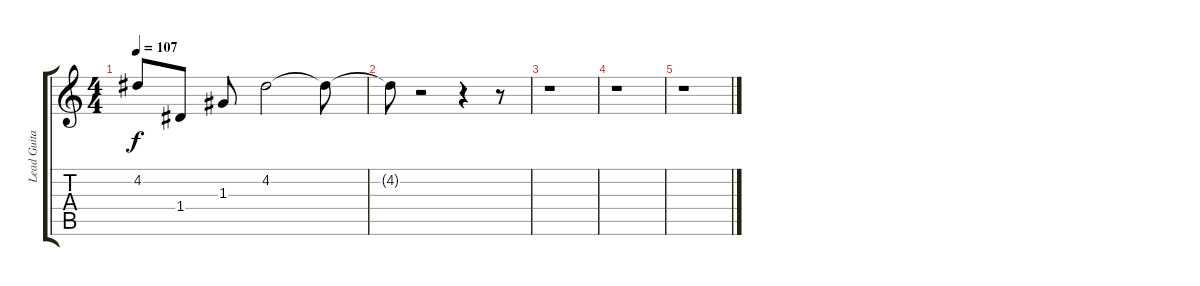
\track ("Lead Guitar" "Lead Guita") {instrument distortionguitar}
\staff {score tabs}
\tuning (E4 B3 G3 D3 A2 E2) {hide}
\ts (4 4)
\tempo 107
\clef g2
\ks c
4.2{t}.8{dy f} 1.4.8 1.3.8 4.2.2 4.2{t}.8 |
4.2{t}.8 r.2 r.4 r.8 |
r.1 |
r.1 |
r.1
